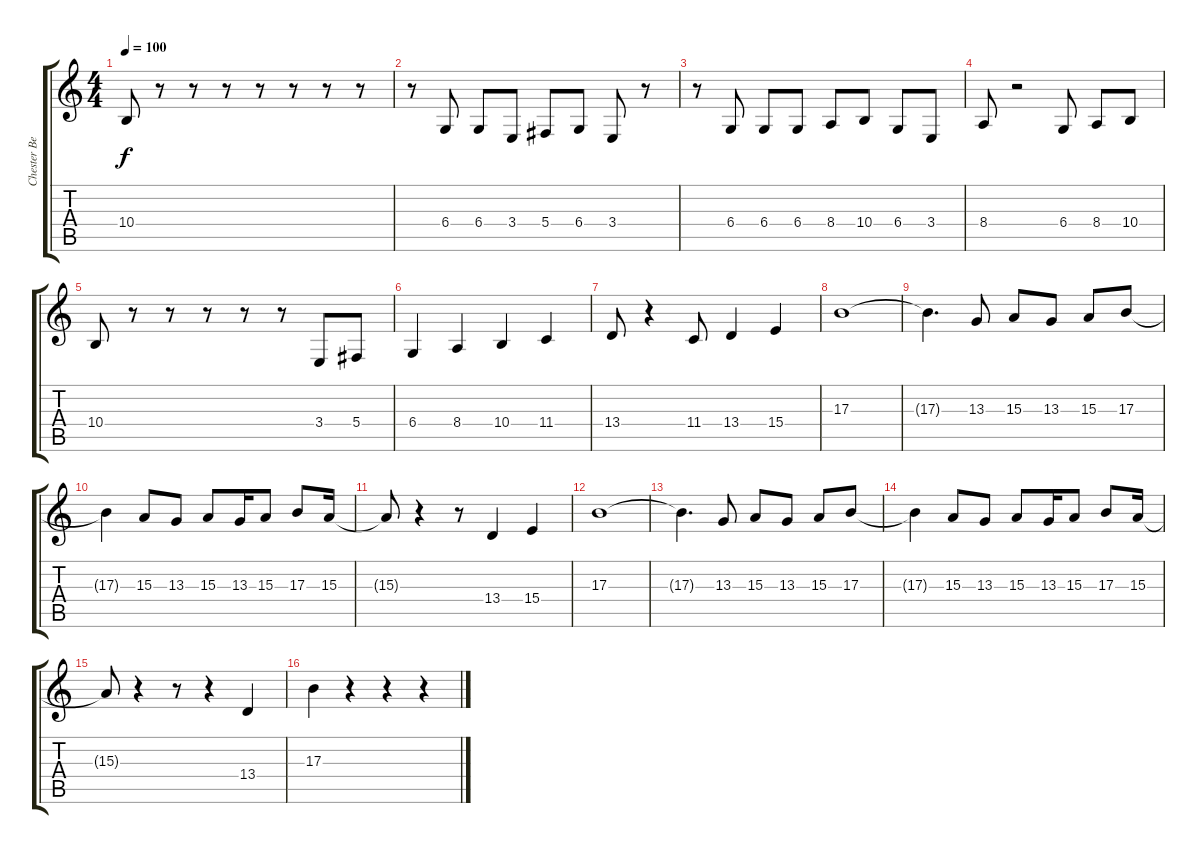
\track ("Chester Bennington" "Chester Be") {instrument oboe}
\staff {score tabs}
\tuning (Eb4 Bb3 Gb3 Db3 Ab2 Db2) {hide}
\ts (4 4)
\tempo 100
\clef g2
\ks c
10.4.8{dy f} r.8 r.8 r.8 r.8 r.8 r.8 r.8 |
r.8 6.4.8 6.4.8 3.4.8 5.4.8 6.4.8 3.4.8 r.8 |
r.8 6.4.8 6.4.8 6.4.8 8.4.8 10.4.8 6.4.8 3.4.8 |
8.4.8 r.2 6.4.8 8.4.8 10.4.8 |
10.4.8 r.8 r.8 r.8 r.8 r.8 3.4.8 5.4.8 |
6.4.4 8.4.4 10.4.4 11.4.4 |
13.4.8 r.4 11.4.8 13.4.4 15.4.4 |
17.3.1 |
17.3{t}.4{d} 13.3.8 15.3.8 13.3.8 15.3.8 17.3.8 |
17.3{t}.4 15.3.8 13.3.8 15.3.8 13.3.16 15.3.8 17.3.8 15.3.16 |
15.3{t}.8 r.4 r.8 13.4.4 15.4.4 |
17.3.1 |
17.3{t}.4{d} 13.3.8 15.3.8 13.3.8 15.3.8 17.3.8 |
17.3{t}.4 15.3.8 13.3.8 15.3.8 13.3.16 15.3.8 17.3.8 15.3.16 |
15.3{t}.8 r.4 r.8 r.4 13.4.4 |
17.3.4 r.4 r.4 r.4
